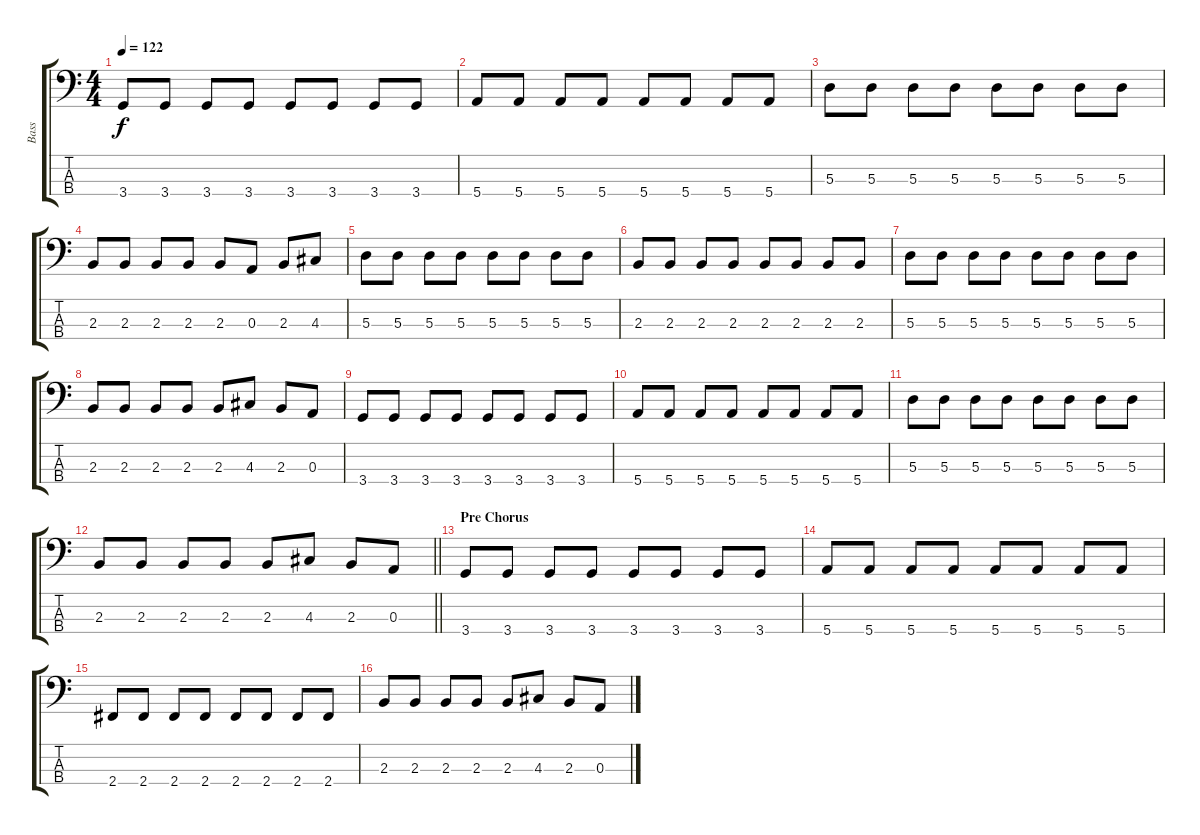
\track ("Bass" "Bass") {instrument electricbassfinger}
\staff {score tabs}
\tuning (G2 D2 A1 E1) {hide}
\ts (4 4)
\tempo 122
\clef f4
\ks c
3.4.8{dy f} 3.4.8 3.4.8 3.4.8 3.4.8 3.4.8 3.4.8 3.4.8 |
5.4.8 5.4.8 5.4.8 5.4.8 5.4.8 5.4.8 5.4.8 5.4.8 |
5.3.8 5.3.8 5.3.8 5.3.8 5.3.8 5.3.8 5.3.8 5.3.8 |
2.3.8 2.3.8 2.3.8 2.3.8 2.3.8 0.3.8 2.3.8 4.3.8 |
5.3.8 5.3.8 5.3.8 5.3.8 5.3.8 5.3.8 5.3.8 5.3.8 |
2.3.8 2.3.8 2.3.8 2.3.8 2.3.8 2.3.8 2.3.8 2.3.8 |
5.3.8 5.3.8 5.3.8 5.3.8 5.3.8 5.3.8 5.3.8 5.3.8 |
2.3.8 2.3.8 2.3.8 2.3.8 2.3.8 4.3.8 2.3.8 0.3.8 |
3.4.8 3.4.8 3.4.8 3.4.8 3.4.8 3.4.8 3.4.8 3.4.8 |
5.4.8 5.4.8 5.4.8 5.4.8 5.4.8 5.4.8 5.4.8 5.4.8 |
5.3.8 5.3.8 5.3.8 5.3.8 5.3.8 5.3.8 5.3.8 5.3.8 |
\barLineRight lightlight
2.3.8 2.3.8 2.3.8 2.3.8 2.3.8 4.3.8 2.3.8 0.3.8 |
\section ("" "Pre Chorus")
3.4.8 3.4.8 3.4.8 3.4.8 3.4.8 3.4.8 3.4.8 3.4.8 |
5.4.8 5.4.8 5.4.8 5.4.8 5.4.8 5.4.8 5.4.8 5.4.8 |
2.4.8 2.4.8 2.4.8 2.4.8 2.4.8 2.4.8 2.4.8 2.4.8 |
2.3.8 2.3.8 2.3.8 2.3.8 2.3.8 4.3.8 2.3.8 0.3.8
